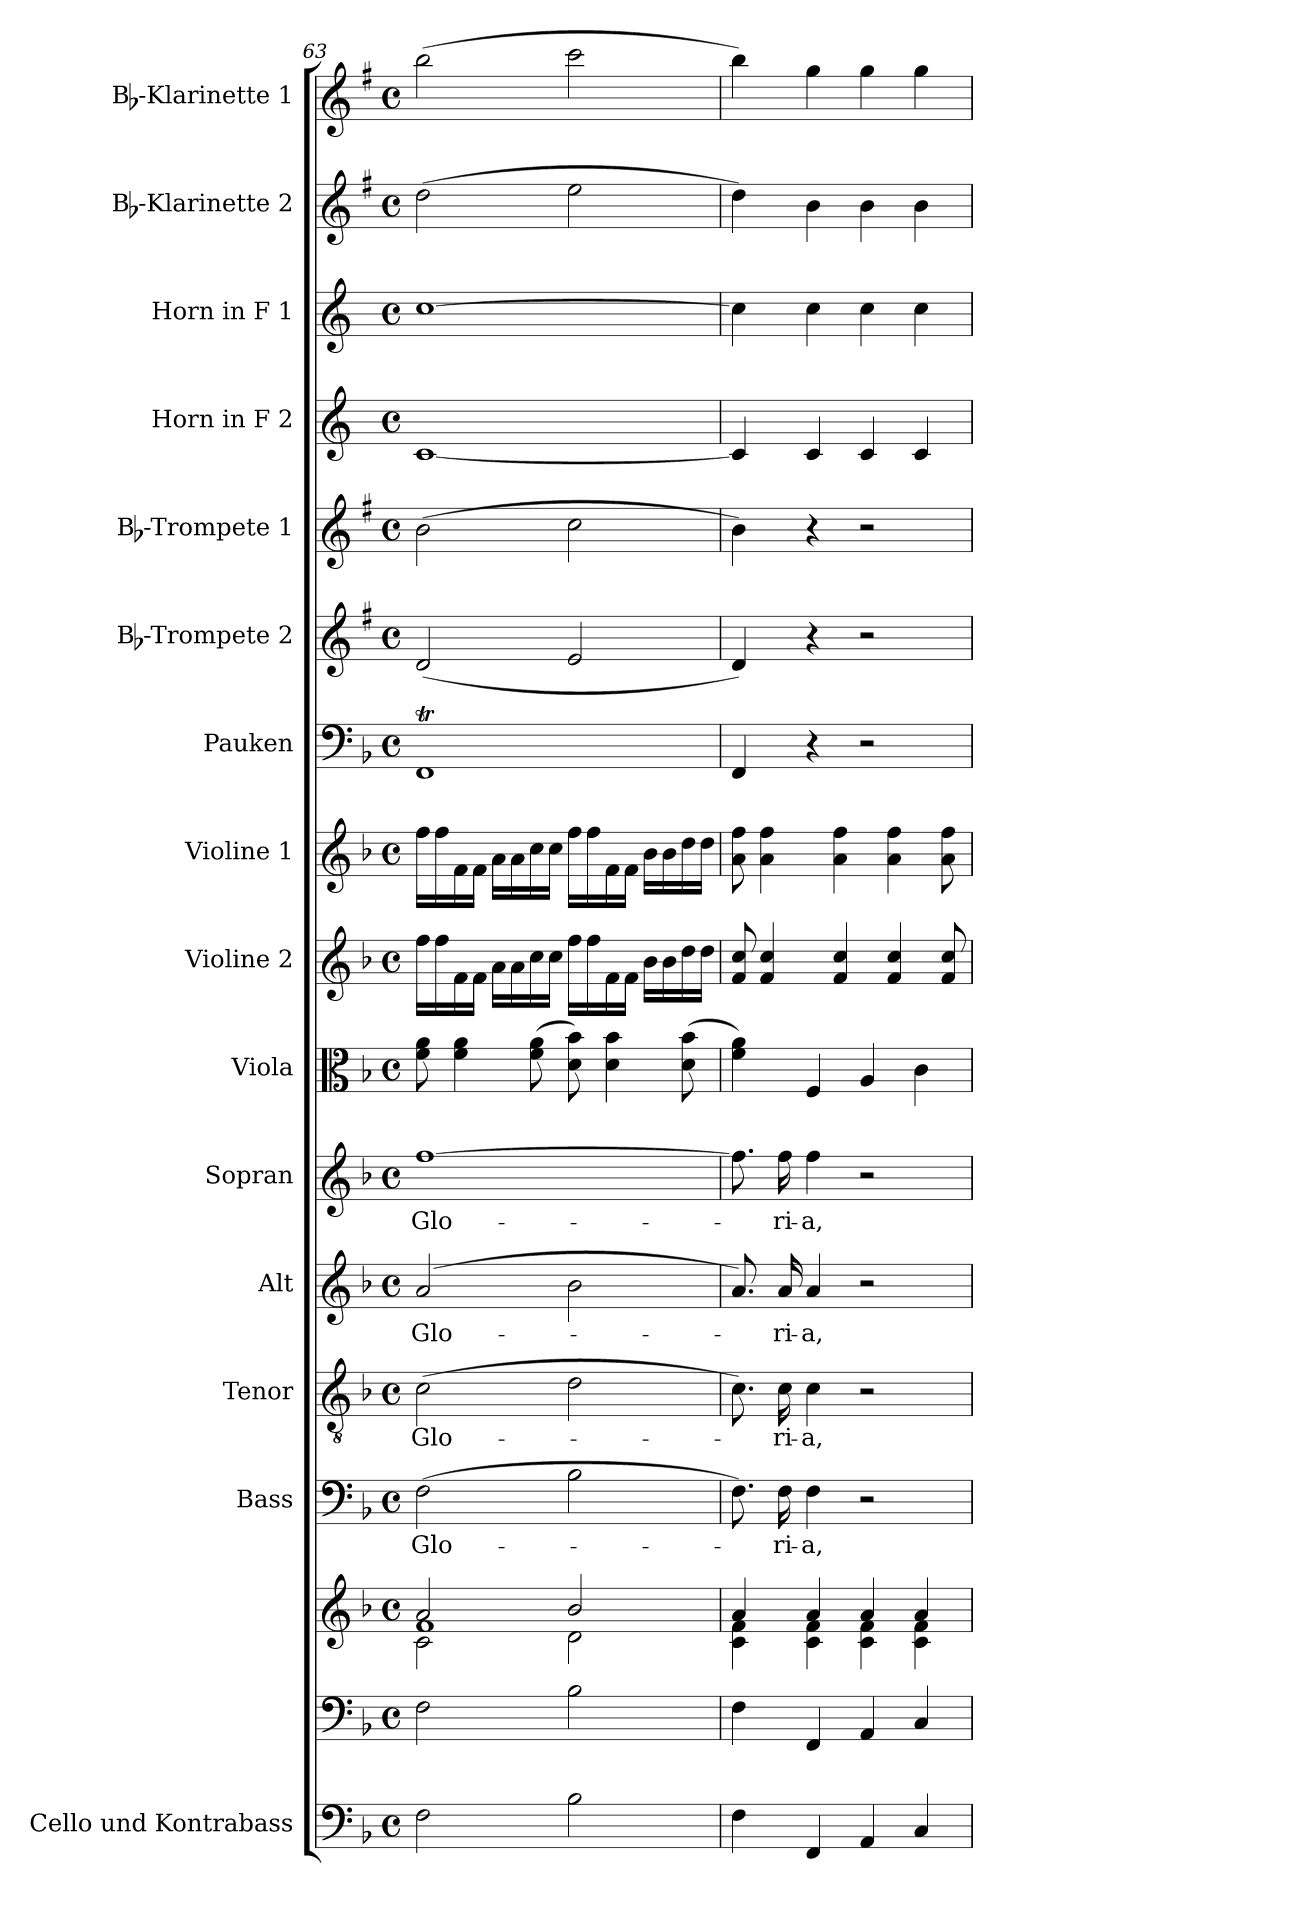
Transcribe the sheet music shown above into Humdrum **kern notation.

**kern	**kern	**kern	**kern	**text	**kern	**text	**kern	**text	**kern	**text	**kern	**kern	**kern	**kern	**kern	**kern	**kern	**kern	**kern	**kern
*part16	*part15	*part15	*part14	*part14	*part13	*part13	*part12	*part12	*part11	*part11	*part10	*part9	*part8	*part7	*part6	*part5	*part4	*part3	*part2	*part1
*staff17	*staff16	*staff15	*staff14	*staff14	*staff13	*staff13	*staff12	*staff12	*staff11	*staff11	*staff10	*staff9	*staff8	*staff7	*staff6	*staff5	*staff4	*staff3	*staff2	*staff1
*I"Cello und Kontrabass	*	*	*I"Bass	*	*I"Tenor	*	*I"Alt	*	*I"Sopran	*	*I"Viola	*I"Violine 2	*I"Violine 1	*I"Pauken	*I"Bb-Trompete 2	*I"Bb-Trompete 1	*I"Horn in F 2	*I"Horn in F 1	*I"Bb-Klarinette 2	*I"Bb-Klarinette 1
*I'Kb.	*	*	*I'B.	*	*I'T.	*	*I'A.	*	*I'S.	*	*I'Vla.	*I'Vl. 2	*I'Vl. 1	*I'Pk.	*I'Bb Trp. 2	*I'Bb Trp. 1	*	*	*I'Bb Kl. 2	*I'Bb Kl. 1
*clefF4	*clefF4	*clefG2	*clefF4	*	*clefGv2	*	*clefG2	*	*clefG2	*	*clefC3	*clefG2	*clefG2	*clefF4	*clefG2	*clefG2	*clefG2	*clefG2	*clefG2	*clefG2
*ITrd7c12	*	*	*	*	*	*	*	*	*	*	*	*	*	*	*ITrd1c2	*ITrd1c2	*ITrd4c7	*ITrd4c7	*ITrd1c2	*ITrd1c2
*k[b-]	*k[b-]	*k[b-]	*k[b-]	*	*k[b-]	*	*k[b-]	*	*k[b-]	*	*k[b-]	*k[b-]	*k[b-]	*k[b-]	*k[b-]	*k[b-]	*k[b-]	*k[b-]	*k[b-]	*k[b-]
*F:	*F:	*F:	*F:	*	*F:	*	*F:	*	*F:	*	*F:	*F:	*F:	*F:	*F:	*F:	*F:	*F:	*F:	*F:
*M4/4	*M4/4	*M4/4	*M4/4	*	*M4/4	*	*M4/4	*	*M4/4	*	*M4/4	*M4/4	*M4/4	*M4/4	*M4/4	*M4/4	*M4/4	*M4/4	*M4/4	*M4/4
*met(c)	*met(c)	*met(c)	*met(c)	*	*met(c)	*	*met(c)	*	*met(c)	*	*met(c)	*met(c)	*met(c)	*met(c)	*met(c)	*met(c)	*met(c)	*met(c)	*met(c)	*met(c)
=63	=63	=63	=63	=63	=63	=63	=63	=63	=63	=63	=63	=63	=63	=63	=63	=63	=63	=63	=63	=63
*	*	*^	*	*	*	*	*	*	*	*	*	*	*	*	*	*	*	*	*	*
*	*	*	*^	*	*	*	*	*	*	*	*	*	*	*	*	*	*	*	*	*	*
!	!	!	!	!	!	!LO:LY:b	!	!LO:LY:b	!	!LO:LY:b	!	!LO:LY:b	!	!	!	!	!	!	!	!	!	!
2FF\	2F\	2a/	2c\	1f	(>2F\	Glo-	(>2c\	Glo-	(2a/	Glo-	[1ff	Glo-	8f\ 8a\	16ff\LL	16ff\LL	1FFT	(<2c/	(>2a\	[1F	[1f	(>2cc\	(>2aa\
.	.	.	.	.	.	.	.	.	.	.	.	.	.	16ff\	16ff\	.	.	.	.	.	.	.
.	.	.	.	.	.	.	.	.	.	.	.	.	4f\ 4a\	16f\	16f\	.	.	.	.	.	.	.
.	.	.	.	.	.	.	.	.	.	.	.	.	.	16f\JJ	16f\JJ	.	.	.	.	.	.	.
.	.	.	.	.	.	.	.	.	.	.	.	.	.	16a\LL	16a\LL	.	.	.	.	.	.	.
.	.	.	.	.	.	.	.	.	.	.	.	.	.	16a\	16a\	.	.	.	.	.	.	.
.	.	.	.	.	.	.	.	.	.	.	.	.	(>8f\ 8a\	16cc\	16cc\	.	.	.	.	.	.	.
.	.	.	.	.	.	.	.	.	.	.	.	.	.	16cc\JJ	16cc\JJ	.	.	.	.	.	.	.
2BB-\	2B-\	2b-/	2d\	.	2B-\	.	2d\	.	2b-\	.	.	.	8d\ 8b-\)	16ff\LL	16ff\LL	.	2d/	2b-\	.	.	2dd\	2bb-\
.	.	.	.	.	.	.	.	.	.	.	.	.	.	16ff\	16ff\	.	.	.	.	.	.	.
.	.	.	.	.	.	.	.	.	.	.	.	.	4d\ 4b-\	16f\	16f\	.	.	.	.	.	.	.
.	.	.	.	.	.	.	.	.	.	.	.	.	.	16f\JJ	16f\JJ	.	.	.	.	.	.	.
.	.	.	.	.	.	.	.	.	.	.	.	.	.	16b-\LL	16b-\LL	.	.	.	.	.	.	.
.	.	.	.	.	.	.	.	.	.	.	.	.	.	16b-\	16b-\	.	.	.	.	.	.	.
.	.	.	.	.	.	.	.	.	.	.	.	.	(>8d\ 8b-\	16dd\	16dd\	.	.	.	.	.	.	.
.	.	.	.	.	.	.	.	.	.	.	.	.	.	16dd\JJ	16dd\JJ	.	.	.	.	.	.	.
*	*	*	*v	*v	*	*	*	*	*	*	*	*	*	*	*	*	*	*	*	*	*	*
=64	=64	=64	=64	=64	=64	=64	=64	=64	=64	=64	=64	=64	=64	=64	=64	=64	=64	=64	=64	=64	=64
4FF\	4F\	4a/	4c\ 4f\	8.F\)	.	8.c\)	.	8.a/)	.	8.ff\]	.	4f\ 4a\)	8f/ 8cc/	8a\ 8ff\	4FF/	4c/)	4a\)	4F/]	4f\]	4cc\)	4aa\)
.	.	.	.	.	.	.	.	.	.	.	.	.	4f/ 4cc/	4a\ 4ff\	.	.	.	.	.	.	.
!	!	!	!	!	!LO:LY:b	!	!LO:LY:b	!	!LO:LY:b	!	!LO:LY:b	!	!	!	!	!	!	!	!	!	!
.	.	.	.	16F\	-ri-	16c\	-ri-	16a/	-ri-	16ff\	-ri-	.	.	.	.	.	.	.	.	.	.
!	!	!	!	!	!LO:LY:b	!	!LO:LY:b	!	!LO:LY:b	!	!LO:LY:b	!	!	!	!	!	!	!	!	!	!
4FFF/	4FF/	4a/	4c\ 4f\	4F\	-a,	4c\	-a,	4a/	-a,	4ff\	-a,	4F/	.	.	4r	4r	4r	4F/	4f\	4a\	4ff\
.	.	.	.	.	.	.	.	.	.	.	.	.	4f/ 4cc/	4a\ 4ff\	.	.	.	.	.	.	.
4AAA/	4AA/	4a/	4c\ 4f\	2r	.	2r	.	2r	.	2r	.	4A/	.	.	2r	2r	2r	4F/	4f\	4a\	4ff\
.	.	.	.	.	.	.	.	.	.	.	.	.	4f/ 4cc/	4a\ 4ff\	.	.	.	.	.	.	.
4CC/	4C/	4a/	4c\ 4f\	.	.	.	.	.	.	.	.	4c\	.	.	.	.	.	4F/	4f\	4a\	4ff\
.	.	.	.	.	.	.	.	.	.	.	.	.	8f/ 8cc/	8a\ 8ff\	.	.	.	.	.	.	.
*	*	*v	*v	*	*	*	*	*	*	*	*	*	*	*	*	*	*	*	*	*	*
=	=	=	=	=	=	=	=	=	=	=	=	=	=	=	=	=	=	=	=	=
*-	*-	*-	*-	*-	*-	*-	*-	*-	*-	*-	*-	*-	*-	*-	*-	*-	*-	*-	*-	*-
